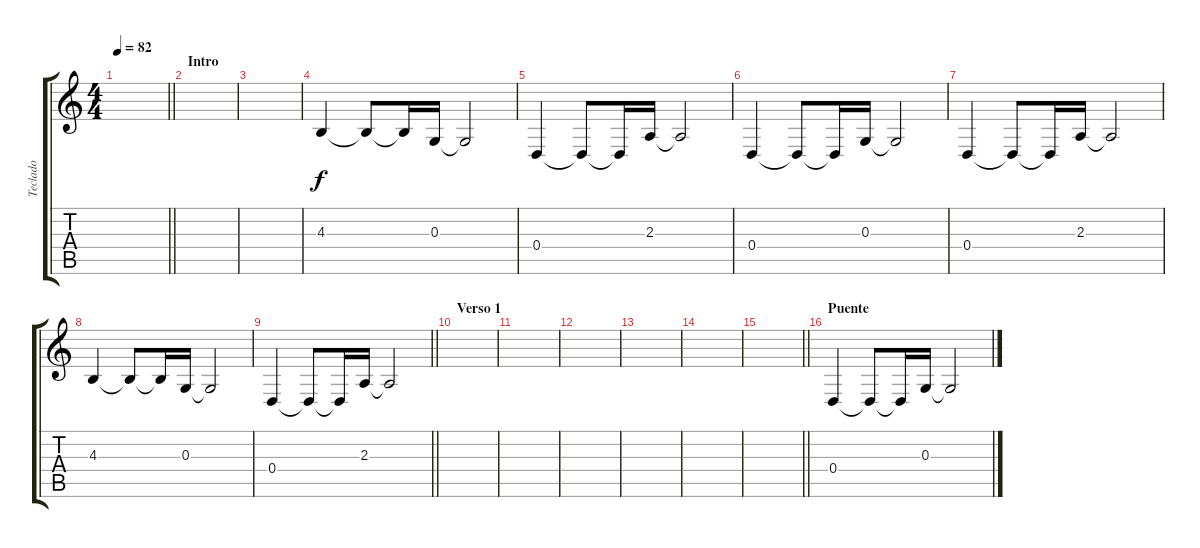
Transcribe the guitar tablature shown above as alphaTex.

\track ("Teclado" "Teclado") {instrument stringensemble1}
\staff {score tabs}
\tuning (E4 B3 G3 D3 A2 E2) {hide}
\ts (4 4)
\section ("" "")
\tempo 82
\clef g2
\barLineRight lightlight
\ks c
|
\section ("" "Intro")
|
|
4.3.4 4.3{t}.8 4.3{t}.16 0.3.16 0.3{t}.2 |
0.4.4 0.4{t}.8 0.4{t}.16 2.3.16 2.3{t}.2 |
0.4.4 0.4{t}.8 0.4{t}.16 0.3.16 0.3{t}.2 |
0.4.4 0.4{t}.8 0.4{t}.16 2.3.16 2.3{t}.2 |
4.3.4 4.3{t}.8 4.3{t}.16 0.3.16 0.3{t}.2 |
\barLineRight lightlight
0.4.4 0.4{t}.8 0.4{t}.16 2.3.16 2.3{t}.2 |
\section ("" "Verso 1")
|
|
|
|
|
\barLineRight lightlight
|
\section ("" "Puente")
0.4.4 0.4{t}.8 0.4{t}.16 0.3.16 0.3{t}.2
